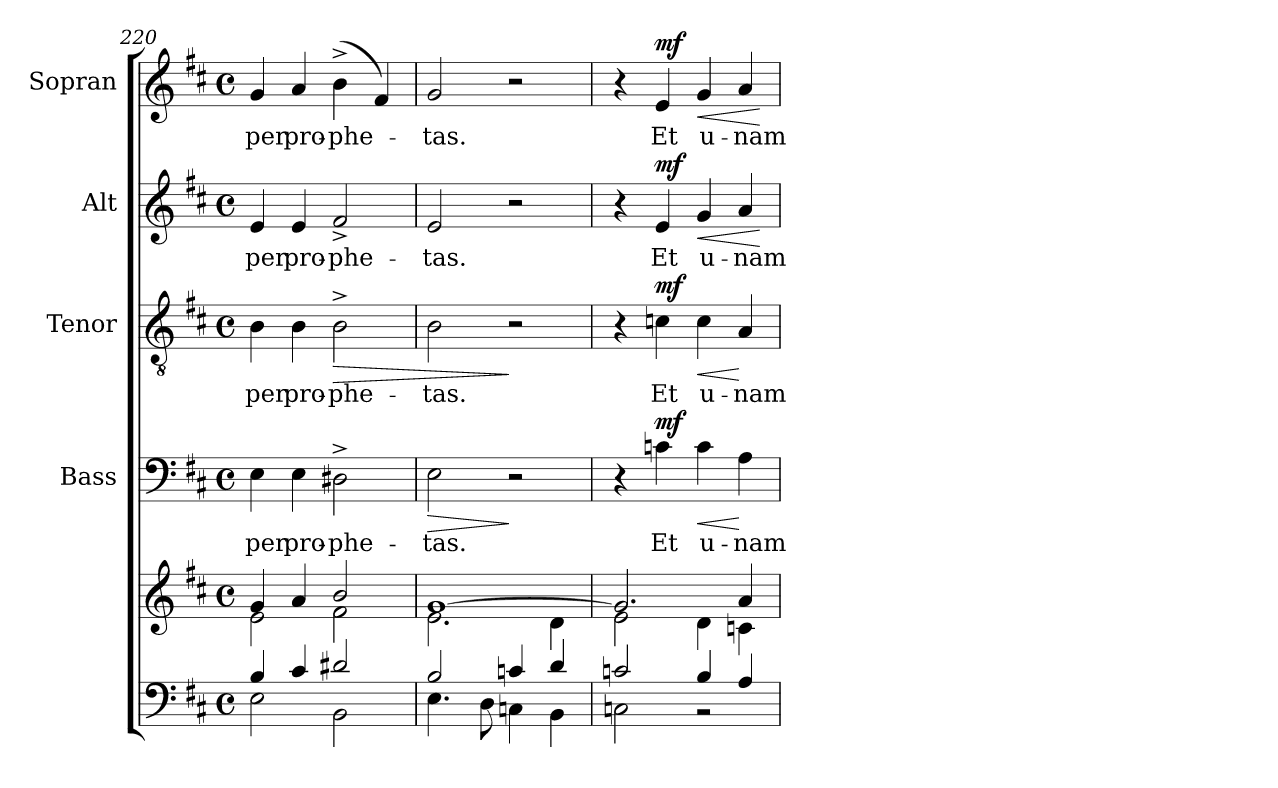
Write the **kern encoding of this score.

**kern	**kern	**kern	**text	**dynam	**kern	**text	**dynam	**kern	**text	**dynam	**kern	**text	**dynam
*part5	*part5	*part4	*part4	*part4	*part3	*part3	*part3	*part2	*part2	*part2	*part1	*part1	*part1
*staff6	*staff5	*staff4	*staff4	*staff4	*staff3	*staff3	*staff3	*staff2	*staff2	*staff2	*staff1	*staff1	*staff1
*	*	*I"Bass	*	*	*I"Tenor	*	*	*I"Alt	*	*	*I"Sopran	*	*
*	*	*I'B.	*	*	*I'T.	*	*	*I'A.	*	*	*I'S.	*	*
*clefF4	*clefG2	*clefF4	*	*	*clefGv2	*	*	*clefG2	*	*	*clefG2	*	*
*k[f#c#]	*k[f#c#]	*k[f#c#]	*	*	*k[f#c#]	*	*	*k[f#c#]	*	*	*k[f#c#]	*	*
*D:	*D:	*D:	*	*	*D:	*	*	*D:	*	*	*D:	*	*
*M4/4	*M4/4	*M4/4	*	*	*M4/4	*	*	*M4/4	*	*	*M4/4	*	*
*met(c)	*met(c)	*met(c)	*	*	*met(c)	*	*	*met(c)	*	*	*met(c)	*	*
=220	=220	=220	=220	=220	=220	=220	=220	=220	=220	=220	=220	=220	=220
*^	*^	*	*	*	*	*	*	*	*	*	*	*	*
!	!	!	!	!	!LO:LY:b	!	!	!LO:LY:b	!	!	!LO:LY:b	!	!	!LO:LY:b	!
4B/	2E\	4g/	2e\	4E\	per	.	4B\	per	.	4e/	per	.	4g/	per	.
!	!	!	!	!	!LO:LY:b	!	!	!LO:LY:b	!	!	!LO:LY:b	!	!	!LO:LY:b	!
4c#/	.	4a/	.	4E\	pro-	.	4B\	pro-	.	4e/	pro-	.	4a/	pro-	.
!	!	!	!	!	!LO:LY:b	!	!	!LO:LY:b	!LO:HP:b	!	!LO:LY:b	!	!	!LO:LY:b	!
2d#X/	2BB\	2b/	2f#\	2D#X^>\	-phe-	.	2B^>\	-phe-	>	2f#^>/	-phe-	.	(>4b^>\	-phe-	.
.	.	.	.	.	.	.	.	.	.	.	.	.	4f#/)	.	.
=221	=221	=221	=221	=221	=221	=221	=221	=221	=221	=221	=221	=221	=221	=221	=221
!	!	!	!	!	!LO:LY:b	!LO:HP:b	!	!LO:LY:b	!	!	!LO:LY:b	!	!	!LO:LY:b	!
2B/	4.E\	[>1g	2.e\	2E\	-tas.	>	2B\	-tas.	.	2e/	-tas.	.	2g/	-tas.	.
.	8D\	.	.	.	.	.	.	.	.	.	.	.	.	.	.
4cn/	4Cn\	.	.	2r	.	]	2r	.	]	2r	.	.	2r	.	.
4d/	4BB\	.	4d\	.	.	.	.	.	.	.	.	.	.	.	.
!!LO:LB:g=z
=222	=222	=222	=222	=222	=222	=222	=222	=222	=222	=222	=222	=222	=222	=222	=222
2cn/	2Cn\	2.g/]	2e\	4r	.	.	4r	.	.	4r	.	.	4r	.	.
!	!	!	!	!	!LO:LY:b	!LO:DY:a	!	!LO:LY:b	!LO:DY:a	!	!LO:LY:b	!LO:DY:a	!	!LO:LY:b	!LO:DY:a
.	.	.	.	4cn\	Et	mf	4cn\	Et	mf	4e/	Et	mf	4e/	Et	mf
!	!	!	!	!	!LO:LY:b	!LO:HP:b	!	!LO:LY:b	!LO:HP:b	!	!LO:LY:b	!LO:HP:b	!	!LO:LY:b	!LO:HP:b
4B/	2r	.	4d\	4c\	u-	<	4c\	u-	<	4g/	u-	<	4g/	u-	<
!	!	!	!	!	!LO:LY:b	!	!	!LO:LY:b	!	!	!LO:LY:b	!	!	!LO:LY:b	!
4A/	.	4a/	4cn\	4A\	-nam	[	4A/	-nam	[	4a/	-nam	.	4a/	-nam	.
*v	*v	*	*	*	*	*	*	*	*	*	*	*	*	*	*
*	*v	*v	*	*	*	*	*	*	*	*	*	*	*	*
.	.	.	.	.	.	.	.	.	.	[	.	.	[
=	=	=	=	=	=	=	=	=	=	=	=	=	=
*-	*-	*-	*-	*-	*-	*-	*-	*-	*-	*-	*-	*-	*-
